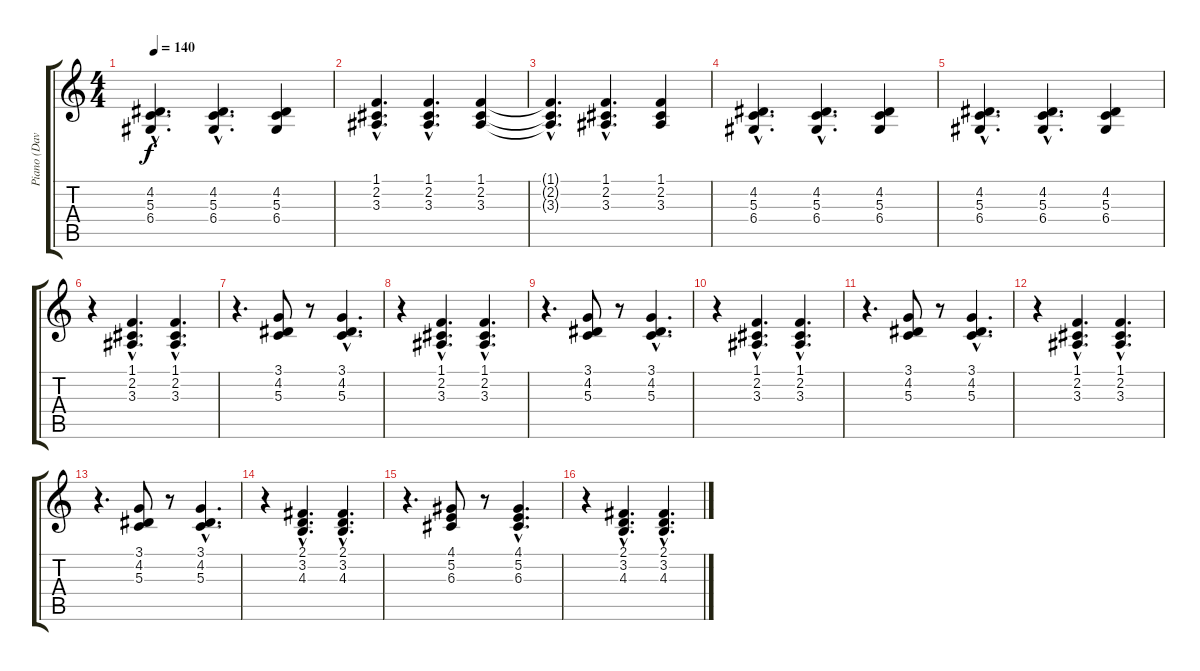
\track ("Piano (Davies)" "Piano (Dav") {instrument acousticgrandpiano}
\staff {score tabs}
\tuning (E4 B3 G3 D3 A2 E2) {hide}
\ts (4 4)
\tempo 140
\clef g2
\ks c
(4.2{hac} 5.3{hac} 6.4{hac}).4{d dy f} (4.2{hac} 5.3{hac} 6.4{hac}).4{d} (4.2 5.3 6.4).4 |
(1.1{hac} 2.2{hac} 3.3{hac}).4{d} (1.1{hac} 2.2{hac} 3.3{hac}).4{d} (1.1 2.2 3.3).4 |
(1.1{hac t} 2.2{hac t} 3.3{hac t}).4{d} (1.1{hac} 2.2{hac} 3.3{hac}).4{d} (1.1 2.2 3.3).4 |
(4.2{hac} 5.3{hac} 6.4{hac}).4{d} (4.2{hac} 5.3{hac} 6.4{hac}).4{d} (4.2 5.3 6.4).4 |
(4.2{hac} 5.3{hac} 6.4{hac}).4{d} (4.2{hac} 5.3{hac} 6.4{hac}).4{d} (4.2 5.3 6.4).4 |
r.4 (1.1{hac} 2.2{hac} 3.3{hac}).4{d} (1.1{hac} 2.2{hac} 3.3{hac}).4{d} |
r.4{d} (3.1 4.2 5.3).8 r.8 (3.1{hac} 4.2{hac} 5.3{hac}).4{d} |
r.4 (1.1{hac} 2.2{hac} 3.3{hac}).4{d} (1.1{hac} 2.2{hac} 3.3{hac}).4{d} |
r.4{d} (3.1 4.2 5.3).8 r.8 (3.1{hac} 4.2{hac} 5.3{hac}).4{d} |
r.4 (1.1{hac} 2.2{hac} 3.3{hac}).4{d} (1.1{hac} 2.2{hac} 3.3{hac}).4{d} |
r.4{d} (3.1 4.2 5.3).8 r.8 (3.1{hac} 4.2{hac} 5.3{hac}).4{d} |
r.4 (1.1{hac} 2.2{hac} 3.3{hac}).4{d} (1.1{hac} 2.2{hac} 3.3{hac}).4{d} |
r.4{d} (3.1 4.2 5.3).8 r.8 (3.1{hac} 4.2{hac} 5.3{hac}).4{d} |
r.4 (2.1{hac} 3.2{hac} 4.3{hac}).4{d} (2.1{hac} 3.2{hac} 4.3{hac}).4{d} |
r.4{d} (4.1 5.2 6.3).8 r.8 (4.1{hac} 5.2{hac} 6.3{hac}).4{d} |
r.4 (2.1{hac} 3.2{hac} 4.3{hac}).4{d} (2.1{hac} 3.2{hac} 4.3{hac}).4{d}
